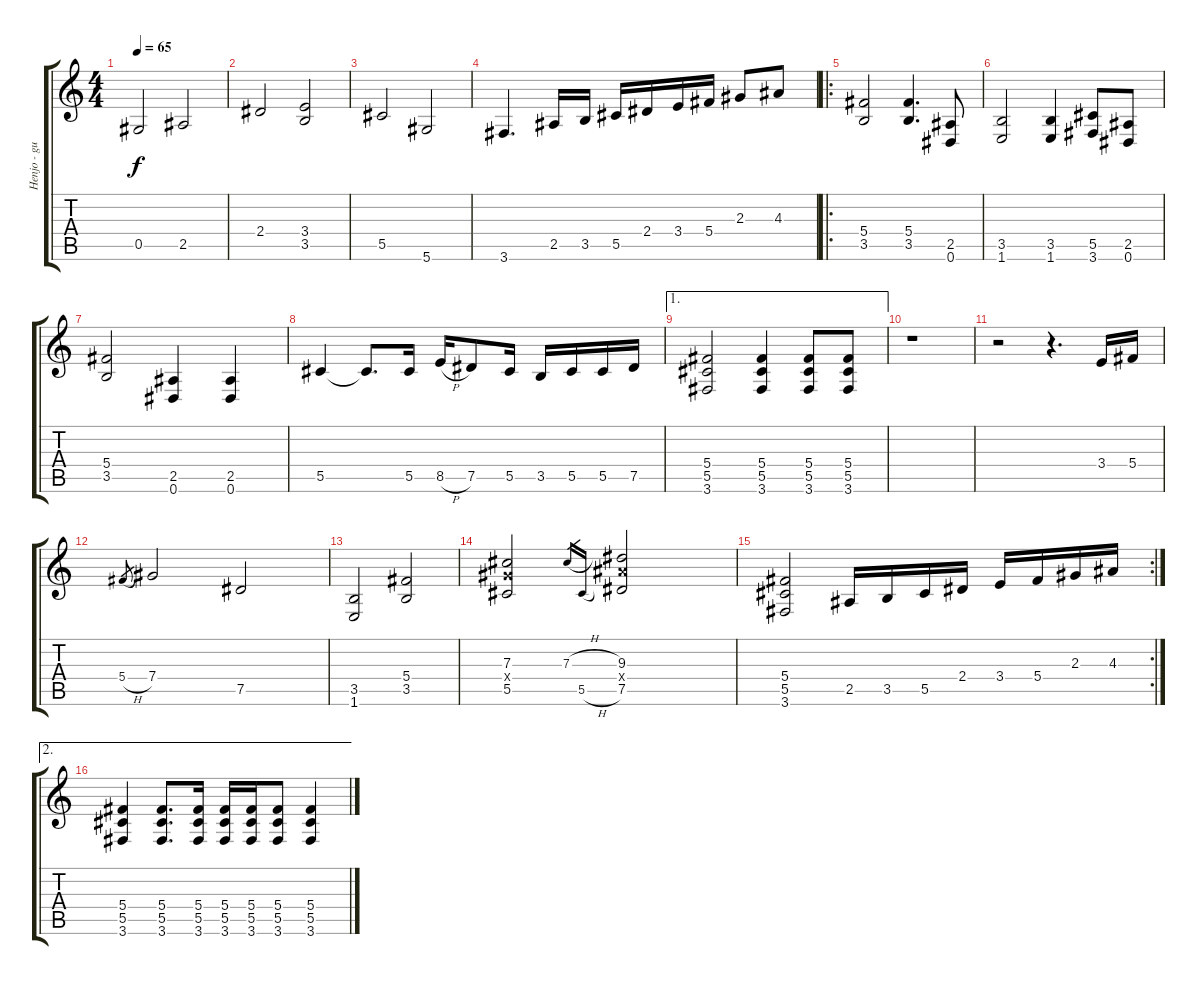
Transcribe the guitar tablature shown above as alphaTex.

\track ("Henjo - guitare" "Henjo - gu") {instrument distortionguitar}
\staff {score tabs}
\tuning (Eb4 Bb3 Gb3 Db3 Ab2 Eb2) {hide}
\ts (4 4)
\tempo 65
\clef g2
\ks c
0.5.2{dy f} 2.5.2 |
2.4.2 (3.4 3.5).2 |
5.5.2 5.6.2 |
3.6.4{d} 2.5.16 3.5.16 5.5.16 2.4.16 3.4.16 5.4.16 2.3.8 4.3.8 |
\ro
(5.4 3.5).2 (5.4 3.5).4{d} (2.5 0.6).8 |
(3.5 1.6).2 (3.5 1.6).4 (5.5 3.6).8 (2.5 0.6).8 |
(5.4 3.5).2 (2.5 0.6).4 (2.5 0.6).4 |
5.5.4 5.5{t}.8{d} 5.5.16 8.5{h}.16 7.5.8 5.5.16 3.5.16 5.5.16 5.5.16 7.5.16 |
\ae 1
(5.4 5.5 3.6).2 (5.4 5.5 3.6).4 (5.4 5.5 3.6).8 (5.4 5.5 3.6).8 |
r.1 |
r.2 r.4{d} 3.4.16 5.4.16 |
5.4{h}.8{gr} 7.4.2 7.5.2 |
(3.5 1.6).2 (5.4 3.5).2 |
(7.3 7.4{x} 5.5).2 7.3{h}.16{gr} 5.5{h}.16{gr} (9.3 9.4{x} 7.5).2 |
\rc 2
(5.4 5.5 3.6).2 2.5.16 3.5.16 5.5.16 2.4.16 3.4.16 5.4.16 2.3.16 4.3.16 |
\ae 2
(5.4 5.5 3.6).4 (5.4 5.5 3.6).8{d} (5.4 5.5 3.6).16 (5.4 5.5 3.6).16 (5.4 5.5 3.6).16 (5.4 5.5 3.6).8 (5.4 5.5 3.6).4
